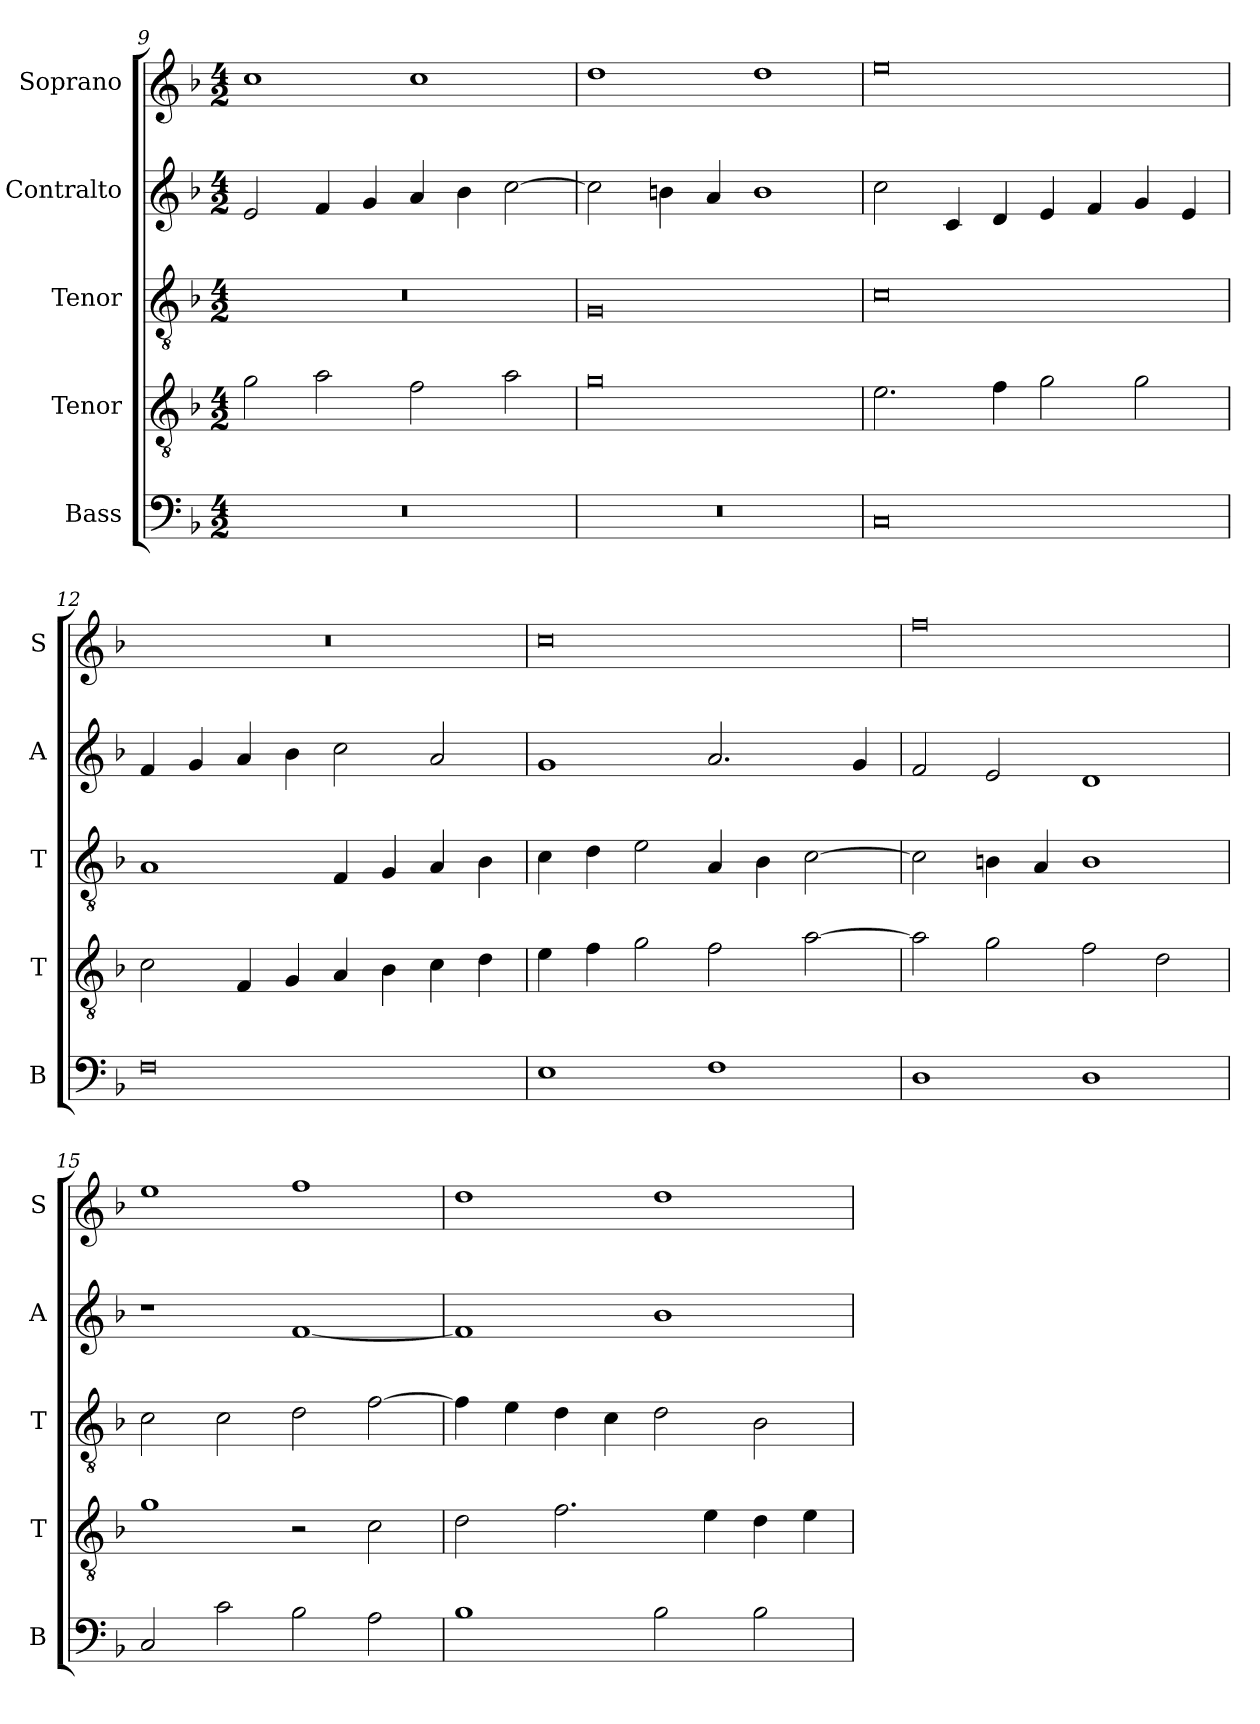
**kern	**kern	**kern	**kern	**kern
*part5	*part4	*part3	*part2	*part1
*staff5	*staff4	*staff3	*staff2	*staff1
*I"Bass	*I"Tenor	*I"Tenor	*I"Contralto	*I"Soprano
*I'B	*I'T	*I'T	*I'A	*I'S
*clefF4	*clefGv2	*clefGv2	*clefG2	*clefG2
*k[b-]	*k[b-]	*k[b-]	*k[b-]	*k[b-]
*F:ion	*F:ion	*F:ion	*F:ion	*F:ion
*M4/2	*M4/2	*M4/2	*M4/2	*M4/2
=9	=9	=9	=9	=9
0r	2g	0r	2e	1cc
.	2a	.	4f	.
.	.	.	4g	.
.	2f	.	4a	1cc
.	.	.	4b-	.
.	2a	.	[2cc	.
=10	=10	=10	=10	=10
0r	0g	0G	2cc]	1dd
.	.	.	4bn	.
.	.	.	4a	.
.	.	.	1b	1dd
=11	=11	=11	=11	=11
0C	2.e	0c	2cc	0ee
.	.	.	4c	.
.	4f	.	4d	.
.	2g	.	4e	.
.	.	.	4f	.
.	2g	.	4g	.
.	.	.	4e	.
=12	=12	=12	=12	=12
0F	2c	1A	4f	0r
.	.	.	4g	.
.	4F	.	4a	.
.	4G	.	4b-	.
.	4A	4F	2cc	.
.	4B-	4G	.	.
.	4c	4A	2a	.
.	4d	4B-	.	.
=13	=13	=13	=13	=13
1E	4e	4c	1g	0cc
.	4f	4d	.	.
.	2g	2e	.	.
1F	2f	4A	2.a	.
.	.	4B-	.	.
.	[2a	[2c	.	.
.	.	.	4g	.
=14	=14	=14	=14	=14
1D	2a]	2c]	2f	0ff
.	2g	4Bn	2e	.
.	.	4A	.	.
1D	2f	1B	1d	.
.	2d	.	.	.
=15	=15	=15	=15	=15
2C	1g	2c	1r	1ee
2c	.	2c	.	.
2B-	2r	2d	[1f	1ff
2A	2c	[2f	.	.
=16	=16	=16	=16	=16
1B-	2d	4f]	1f]	1dd
.	.	4e	.	.
.	2.f	4d	.	.
.	.	4c	.	.
2B-	.	2d	1b-	1dd
.	4e	.	.	.
2B-	4d	2B-	.	.
.	4e	.	.	.
=	=	=	=	=
*-	*-	*-	*-	*-
